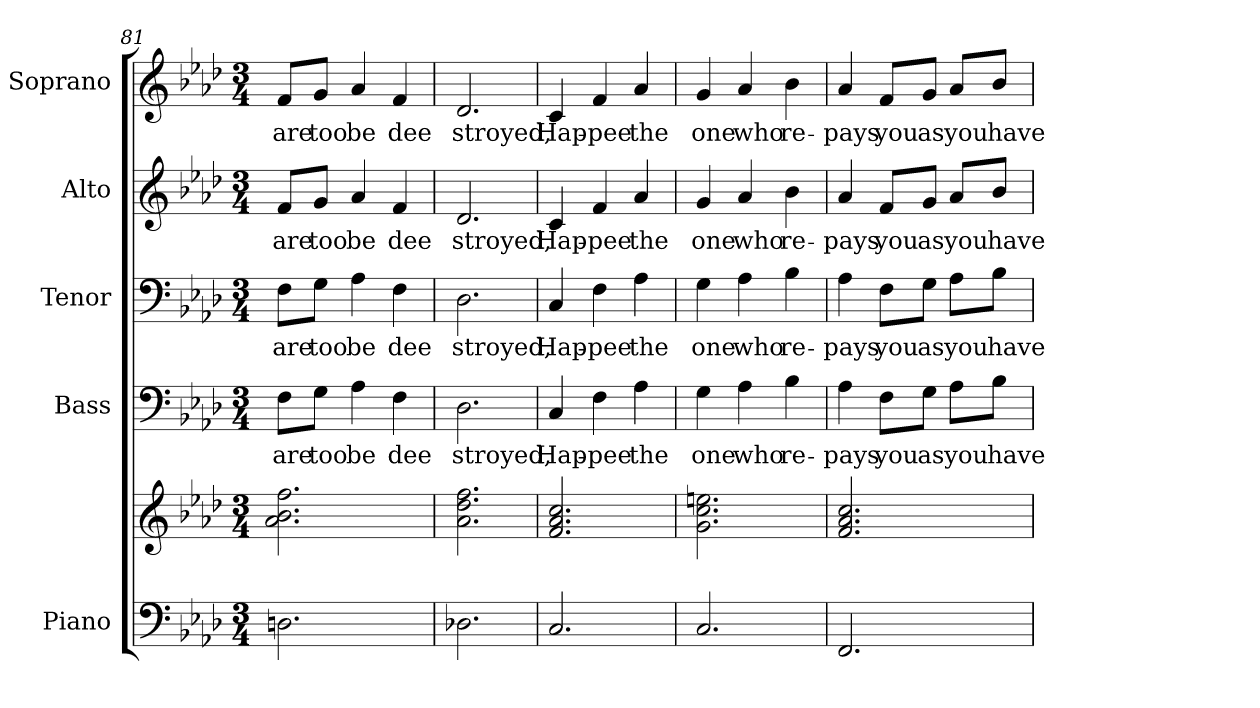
**kern	**kern	**kern	**text	**kern	**text	**kern	**text	**kern	**text
*part5	*part5	*part4	*part4	*part3	*part3	*part2	*part2	*part1	*part1
*staff6	*staff5	*staff4	*staff4	*staff3	*staff3	*staff2	*staff2	*staff1	*staff1
*I"Piano	*	*I"Bass	*	*I"Tenor	*	*I"Alto	*	*I"Soprano	*
*I'Pno.	*	*I'B.	*	*I'T.	*	*I'A.	*	*I'S.	*
*clefF4	*clefG2	*clefF4	*	*clefF4	*	*clefG2	*	*clefG2	*
*k[b-e-a-d-]	*k[b-e-a-d-]	*k[b-e-a-d-]	*	*k[b-e-a-d-]	*	*k[b-e-a-d-]	*	*k[b-e-a-d-]	*
*A-:	*A-:	*A-:	*	*A-:	*	*A-:	*	*A-:	*
*M3/4	*M3/4	*M3/4	*	*M3/4	*	*M3/4	*	*M3/4	*
=81	=81	=81	=81	=81	=81	=81	=81	=81	=81
!	!	!	!LO:LY:b:color=#000000	!	!	!	!	!	!
!	!	!	!	!	!LO:LY:b:color=#000000	!	!	!	!
!	!	!	!	!	!	!	!LO:LY:b:color=#000000	!	!
!	!	!	!	!	!	!	!	!	!LO:LY:b:color=#000000
2.Dni\	2.a-i\ 2.b-i 2.ffi	8Fi\L	are	8Fi\L	are	8fi/L	are	8fi/L	are
!	!	!	!LO:LY:b:color=#000000	!	!	!	!	!	!
!	!	!	!	!	!LO:LY:b:color=#000000	!	!	!	!
!	!	!	!	!	!	!	!LO:LY:b:color=#000000	!	!
!	!	!	!	!	!	!	!	!	!LO:LY:b:color=#000000
.	.	8Gi\J	too	8Gi\J	too	8gi/J	too	8gi/J	too
!	!	!	!LO:LY:b:color=#000000	!	!	!	!	!	!
!	!	!	!	!	!LO:LY:b:color=#000000	!	!	!	!
!	!	!	!	!	!	!	!LO:LY:b:color=#000000	!	!
!	!	!	!	!	!	!	!	!	!LO:LY:b:color=#000000
.	.	4A-i\	be	4A-i\	be	4a-i/	be	4a-i/	be
!	!	!	!LO:LY:b:color=#000000	!	!	!	!	!	!
!	!	!	!	!	!LO:LY:b:color=#000000	!	!	!	!
!	!	!	!	!	!	!	!LO:LY:b:color=#000000	!	!
!	!	!	!	!	!	!	!	!	!LO:LY:b:color=#000000
.	.	4Fi\	dee	4Fi\	dee	4fi/	dee	4fi/	dee
!!LO:PB:g=z
=82	=82	=82	=82	=82	=82	=82	=82	=82	=82
!	!	!	!LO:LY:b:color=#000000	!	!	!	!	!	!
!	!	!	!	!	!LO:LY:b:color=#000000	!	!	!	!
!	!	!	!	!	!	!	!LO:LY:b:color=#000000	!	!
!	!	!	!	!	!	!	!	!	!LO:LY:b:color=#000000
2.D-Xi\	2.a-i\ 2.dd-i 2.ffi	2.D-i\	stroyed,	2.D-i\	stroyed,	2.d-i/	stroyed,	2.d-i/	stroyed,
=83	=83	=83	=83	=83	=83	=83	=83	=83	=83
!	!	!	!LO:LY:b:color=#000000	!	!	!	!	!	!
!	!	!	!	!	!LO:LY:b:color=#000000	!	!	!	!
!	!	!	!	!	!	!	!LO:LY:b:color=#000000	!	!
!	!	!	!	!	!	!	!	!	!LO:LY:b:color=#000000
2.Ci/	2.fi/ 2.a-i 2.cci	4Ci/	Hap-	4Ci/	Hap-	4ci/	Hap-	4ci/	Hap-
!	!	!	!LO:LY:b:color=#000000	!	!	!	!	!	!
!	!	!	!	!	!LO:LY:b:color=#000000	!	!	!	!
!	!	!	!	!	!	!	!LO:LY:b:color=#000000	!	!
!	!	!	!	!	!	!	!	!	!LO:LY:b:color=#000000
.	.	4Fi\	-pee	4Fi\	-pee	4fi/	-pee	4fi/	-pee
!	!	!	!LO:LY:b:color=#000000	!	!	!	!	!	!
!	!	!	!	!	!LO:LY:b:color=#000000	!	!	!	!
!	!	!	!	!	!	!	!LO:LY:b:color=#000000	!	!
!	!	!	!	!	!	!	!	!	!LO:LY:b:color=#000000
.	.	4A-i\	the	4A-i\	the	4a-i/	the	4a-i/	the
=84	=84	=84	=84	=84	=84	=84	=84	=84	=84
!	!	!	!LO:LY:b:color=#000000	!	!	!	!	!	!
!	!	!	!	!	!LO:LY:b:color=#000000	!	!	!	!
!	!	!	!	!	!	!	!LO:LY:b:color=#000000	!	!
!	!	!	!	!	!	!	!	!	!LO:LY:b:color=#000000
2.Ci/	2.gi\ 2.cci 2.eeni	4Gi\	one	4Gi\	one	4gi/	one	4gi/	one
!	!	!	!LO:LY:b:color=#000000	!	!	!	!	!	!
!	!	!	!	!	!LO:LY:b:color=#000000	!	!	!	!
!	!	!	!	!	!	!	!LO:LY:b:color=#000000	!	!
!	!	!	!	!	!	!	!	!	!LO:LY:b:color=#000000
.	.	4A-i\	who	4A-i\	who	4a-i/	who	4a-i/	who
!	!	!	!LO:LY:b:color=#000000	!	!	!	!	!	!
!	!	!	!	!	!LO:LY:b:color=#000000	!	!	!	!
!	!	!	!	!	!	!	!LO:LY:b:color=#000000	!	!
!	!	!	!	!	!	!	!	!	!LO:LY:b:color=#000000
.	.	4B-i\	re-	4B-i\	re-	4b-i\	re-	4b-i\	re-
!!LO:PB:g=z
=85	=85	=85	=85	=85	=85	=85	=85	=85	=85
!	!	!	!LO:LY:b:color=#000000	!	!	!	!	!	!
!	!	!	!	!	!LO:LY:b:color=#000000	!	!	!	!
!	!	!	!	!	!	!	!LO:LY:b:color=#000000	!	!
!	!	!	!	!	!	!	!	!	!LO:LY:b:color=#000000
2.FFi/	2.fi/ 2.a-i 2.cci	4A-i\	-pays	4A-i\	-pays	4a-i/	-pays	4a-i/	-pays
!	!	!	!LO:LY:b:color=#000000	!	!	!	!	!	!
!	!	!	!	!	!LO:LY:b:color=#000000	!	!	!	!
!	!	!	!	!	!	!	!LO:LY:b:color=#000000	!	!
!	!	!	!	!	!	!	!	!	!LO:LY:b:color=#000000
.	.	8Fi\L	you	8Fi\L	you	8fi/L	you	8fi/L	you
!	!	!	!LO:LY:b:color=#000000	!	!	!	!	!	!
!	!	!	!	!	!LO:LY:b:color=#000000	!	!	!	!
!	!	!	!	!	!	!	!LO:LY:b:color=#000000	!	!
!	!	!	!	!	!	!	!	!	!LO:LY:b:color=#000000
.	.	8Gi\J	as	8Gi\J	as	8gi/J	as	8gi/J	as
!	!	!	!LO:LY:b:color=#000000	!	!	!	!	!	!
!	!	!	!	!	!LO:LY:b:color=#000000	!	!	!	!
!	!	!	!	!	!	!	!LO:LY:b:color=#000000	!	!
!	!	!	!	!	!	!	!	!	!LO:LY:b:color=#000000
.	.	8A-i\L	you	8A-i\L	you	8a-i/L	you	8a-i/L	you
!	!	!	!LO:LY:b:color=#000000	!	!	!	!	!	!
!	!	!	!	!	!LO:LY:b:color=#000000	!	!	!	!
!	!	!	!	!	!	!	!LO:LY:b:color=#000000	!	!
!	!	!	!	!	!	!	!	!	!LO:LY:b:color=#000000
.	.	8B-i\J	have	8B-i\J	have	8b-i/J	have	8b-i/J	have
=	=	=	=	=	=	=	=	=	=
*-	*-	*-	*-	*-	*-	*-	*-	*-	*-
